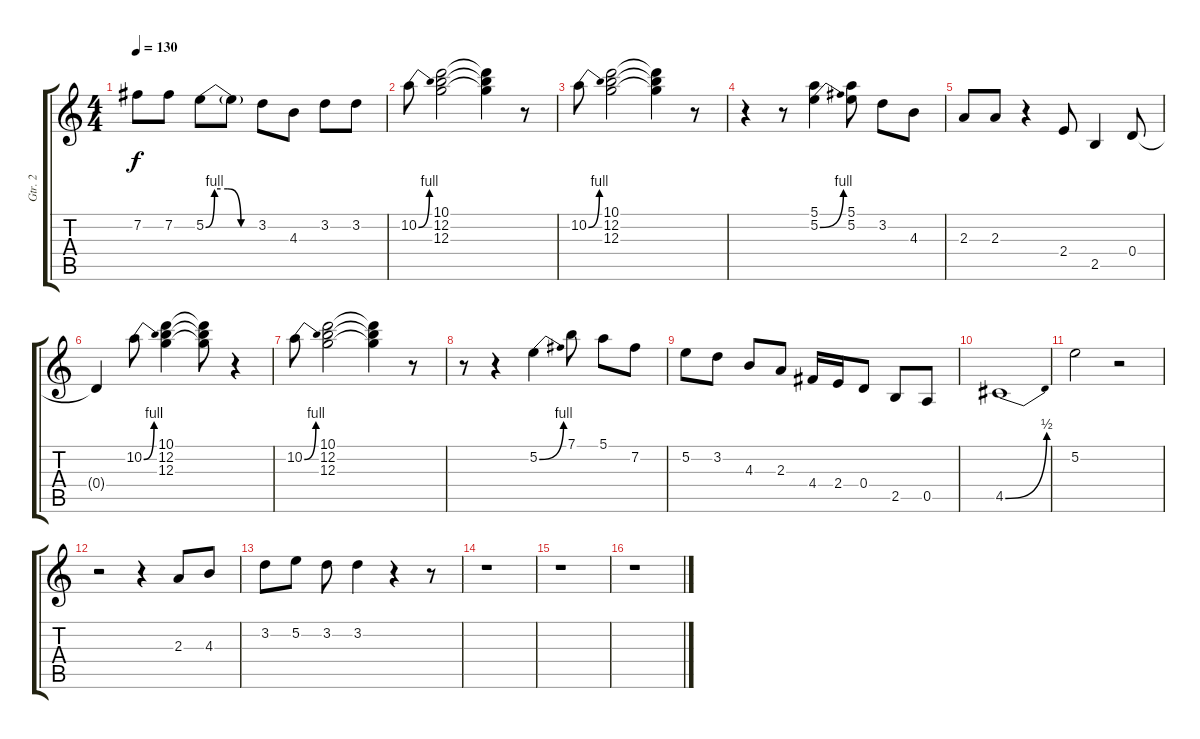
\track ("Gtr. 2" "Gtr. 2") {instrument electricguitarclean}
\staff {score tabs}
\tuning (E4 B3 G3 D3 A2 E2) {hide}
\ts (4 4)
\tempo 130
\clef g2
\ks c
7.2.8{dy f} 7.2.8 5.2{be (custom 0 0 10 4 25 4 40 0 60 0)}.8 5.2{t}.8 3.2.8 4.3.8 3.2.8 3.2.8 |
10.2{be (bend 0 0 60 4)}.8 (10.1 12.2 12.3).2 (10.1{t} 12.2{t} 12.3{t}).4 r.8 |
10.2{be (bend 0 0 60 4)}.8 (10.1 12.2 12.3).2 (10.1{t} 12.2{t} 12.3{t}).4 r.8 |
r.4 r.8 (5.1 5.2{be (bend 0 0 60 4)}).4 (5.1 5.2).8 3.2.8 4.3.8 |
2.3.8 2.3.8 r.4 2.4.8 2.5.4 0.4.8 |
0.4{t}.4 10.2{be (bend 0 0 60 4)}.8 (10.1 12.2 12.3).4 (10.1{t} 12.2{t} 12.3{t}).8 r.4 |
10.2{be (bend 0 0 60 4)}.8 (10.1 12.2 12.3).2 (10.1{t} 12.2{t} 12.3{t}).4 r.8 |
r.8 r.4 5.2{be (bend 0 0 60 4)}.4 7.1.8 5.1.8 7.2.8 |
5.2.8 3.2.8 4.3.8 2.3.8 4.4.16 2.4.16 0.4.8 2.5.8 0.5.8 |
4.5{be (bend 0 0 60 2)}.1 |
5.2.2 r.2 |
r.2 r.4 2.3.8 4.3.8 |
3.2.8 5.2.8 3.2.8 3.2.4 r.4 r.8 |
r.1 |
r.1 |
r.1
